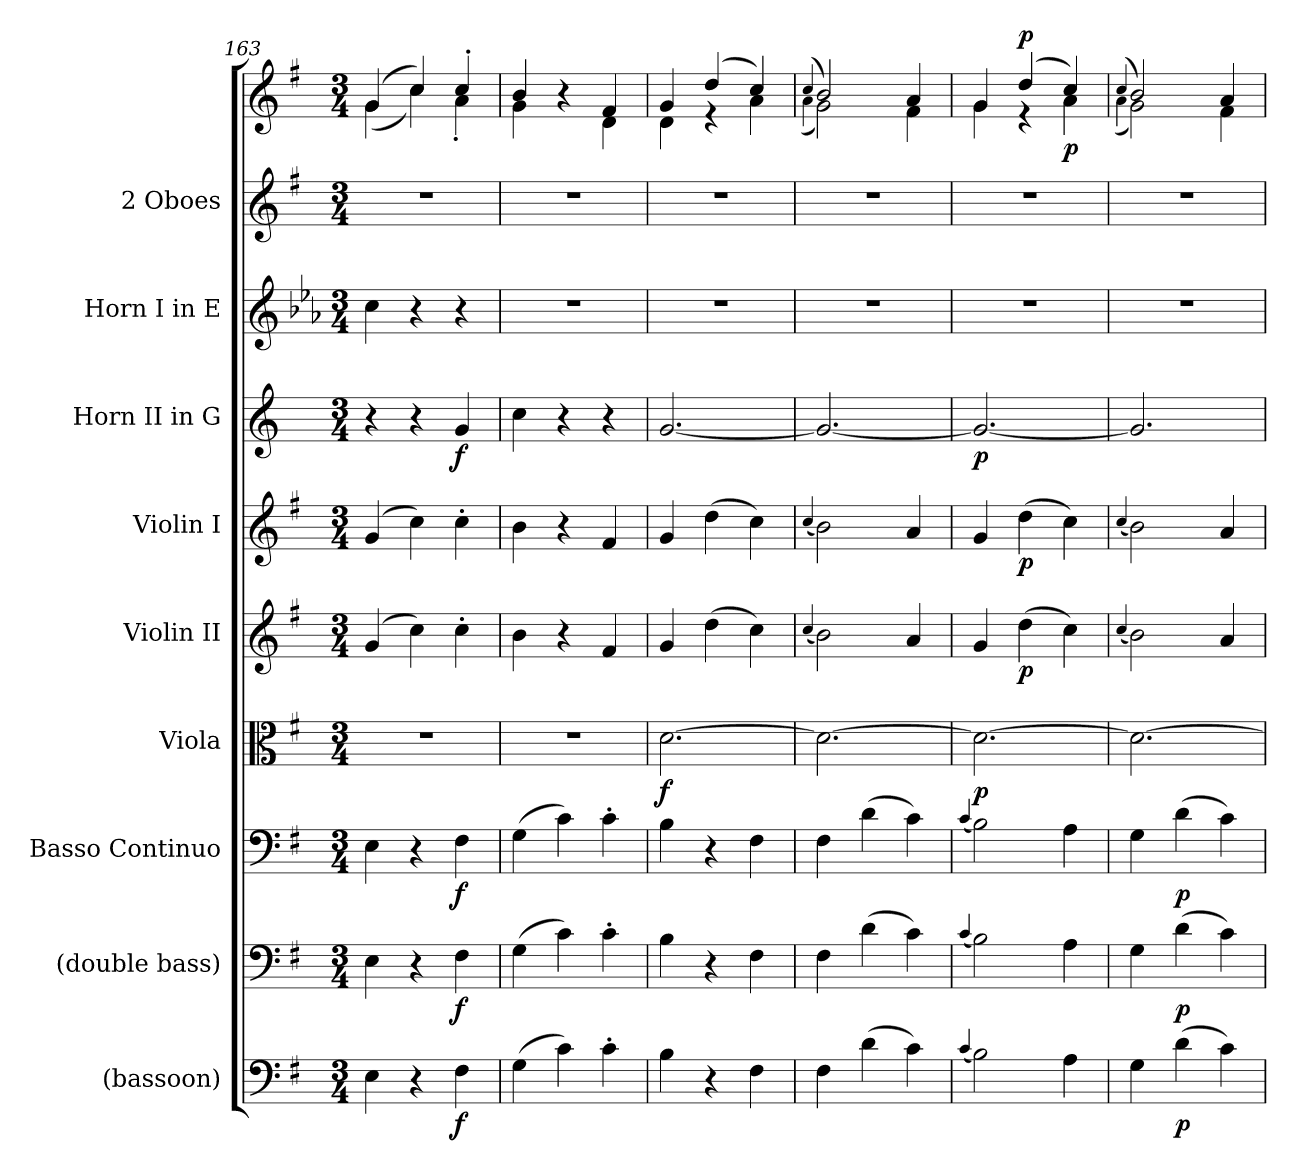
**kern	**dynam	**kern	**dynam	**kern	**dynam	**kern	**dynam	**kern	**dynam	**kern	**dynam	**kern	**dynam	**kern	**kern	**kern	**dynam
*part9	*part9	*part8	*part8	*part7	*part7	*part6	*part6	*part5	*part5	*part4	*part4	*part3	*part3	*part2	*part1	*part1	*part1
*staff10	*staff10	*staff9	*staff9	*staff8	*staff8	*staff7	*staff7	*staff6	*staff6	*staff5	*staff5	*staff4	*staff4	*staff3	*staff2	*staff1	*staff1/2
*I"(bassoon)	*	*I"(double bass)	*	*I"Basso Continuo	*	*I"Viola	*	*I"Violin II	*	*I"Violin I	*	*I"Horn II in G	*	*I"Horn I in E	*I"2 Oboes	*	*
*I'Bsn	*	*	*	*I'B	*	*I'Vla	*	*I'Vln	*	*I'Vln	*	*I'Hn	*	*I'Hn	*I'Ob	*	*
*clefF4	*	*clefF4	*	*clefF4	*	*clefC3	*	*clefG2	*	*clefG2	*	*clefG2	*	*clefG2	*clefG2	*clefG2	*
*	*	*	*	*	*	*	*	*	*	*	*	*ITrd3c5	*	*ITrd5c8	*	*	*
*k[f#]	*	*k[f#]	*	*k[f#]	*	*k[f#]	*	*k[f#]	*	*k[f#]	*	*k[f#]	*	*k[f#]	*k[f#]	*k[f#]	*
*M3/4	*	*M3/4	*	*M3/4	*	*M3/4	*	*M3/4	*	*M3/4	*	*M3/4	*	*M3/4	*M3/4	*M3/4	*
=163	=163	=163	=163	=163	=163	=163	=163	=163	=163	=163	=163	=163	=163	=163	=163	=163	=163
*	*	*	*	*	*	*	*	*	*	*	*	*	*	*	*	*^	*
4E	.	4E	.	4E	.	2.r	.	(4g	.	(4g	.	4r	.	4e	2.r	(4g	(4g	.
4r	.	4r	.	4r	.	.	.	4cc)	.	4cc)	.	4r	.	4r	.	4cc)	4cc)	.
4F#	f	4F#	f	4F#	f	.	.	4cc'	.	4cc'	.	4d	f	4r	.	4cc'	4a'	.
=164	=164	=164	=164	=164	=164	=164	=164	=164	=164	=164	=164	=164	=164	=164	=164	=164	=164	=164
(4G	.	(4G	.	(4G	.	2.r	.	4b	.	4b	.	4g	.	2.r	2.r	4b	4g	.
4c)	.	4c)	.	4c)	.	.	.	4r	.	4r	.	4r	.	.	.	4r	4ryy	.
4c'	.	4c'	.	4c'	.	.	.	4f#	.	4f#	.	4r	.	.	.	4f#	4d	.
=165	=165	=165	=165	=165	=165	=165	=165	=165	=165	=165	=165	=165	=165	=165	=165	=165	=165	=165
4B	.	4B	.	4B	.	[2.d	f	4g	.	4g	.	[2.d	.	2.r	2.r	4g	4d	.
4r	.	4r	.	4r	.	.	.	(4dd	.	(4dd	.	.	.	.	.	(4dd	4r	.
4F#	.	4F#	.	4F#	.	.	.	4cc)	.	4cc)	.	.	.	.	.	4cc)	4a	.
=166	=166	=166	=166	=166	=166	=166	=166	=166	=166	=166	=166	=166	=166	=166	=166	=166	=166	=166
.	.	.	.	.	.	.	.	(4qqcc/	.	(4qqcc/	.	.	.	.	.	(4qqcc/	(4qqa\	.
4F#	.	4F#	.	4F#	.	2.d_	.	2b)	.	2b)	.	2.d_	.	2.r	2.r	2b)	2g)	.
(4d	.	(4d	.	(4d	.	.	.	.	.	.	.	.	.	.	.	.	.	.
4c)	.	4c)	.	4c)	.	.	.	4a	.	4a	.	.	.	.	.	4a	4f#	.
=167	=167	=167	=167	=167	=167	=167	=167	=167	=167	=167	=167	=167	=167	=167	=167	=167	=167	=167
(4qqc/	.	(4qqc/	.	(4qqc/	.	.	.	.	.	.	.	.	.	.	.	.	.	.
2B)	.	2B)	.	2B)	.	2.d_	p	4g	.	4g	.	2.d_	p	2.r	2.r	4g	4g	.
!	!	!	!	!	!	!	!	!	!	!	!	!	!	!	!	!	!	!LO:DY:a
.	.	.	.	.	.	.	.	(4dd	p	(4dd	p	.	.	.	.	(4dd	4r	p
4A	.	4A	.	4A	.	.	.	4cc)	.	4cc)	.	.	.	.	.	4cc)	4a	p
=168	=168	=168	=168	=168	=168	=168	=168	=168	=168	=168	=168	=168	=168	=168	=168	=168	=168	=168
.	.	.	.	.	.	.	.	(4qqcc/	.	(4qqcc/	.	.	.	.	.	(4qqcc/	(4qqa\	.
4G	.	4G	.	4G	.	2.d_	.	2b)	.	2b)	.	2.d]	.	2.r	2.r	2b)	2g)	.
(4d	p	(4d	p	(4d	p	.	.	.	.	.	.	.	.	.	.	.	.	.
4c)	.	4c)	.	4c)	.	.	.	4a	.	4a	.	.	.	.	.	4a	4f#	.
*	*	*	*	*	*	*	*	*	*	*	*	*	*	*	*	*v	*v	*
=	=	=	=	=	=	=	=	=	=	=	=	=	=	=	=	=	=
*-	*-	*-	*-	*-	*-	*-	*-	*-	*-	*-	*-	*-	*-	*-	*-	*-	*-
